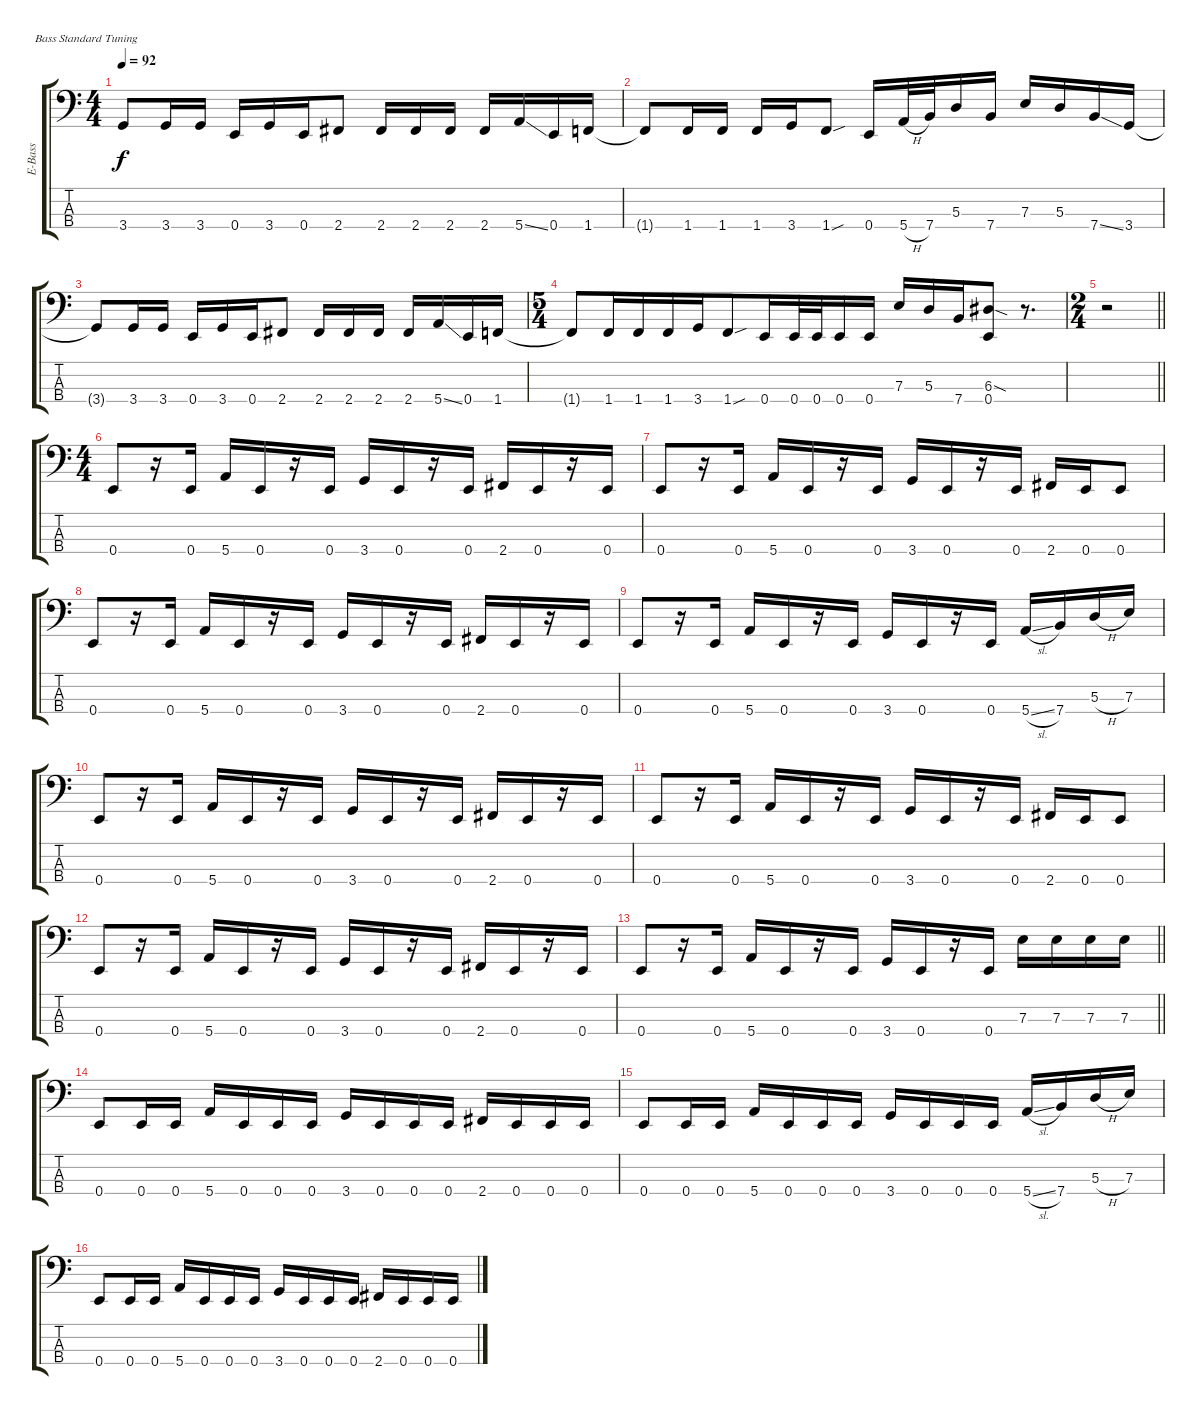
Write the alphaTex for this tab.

\track ("Bass" "E-Bass") {instrument electricbassfinger}
\staff {score tabs}
\tuning (G2 D2 A1 E1)
\ts (4 4)
\tempo 92
\clef f4
\ks c
3.4{t}.8{dy f} 3.4.16 3.4.16 0.4.16 3.4.16 0.4.16 2.4.8 2.4.16 2.4.16 2.4.16 2.4.16 5.4{ss}.16 0.4.16 1.4.16 |
1.4{t}.8 1.4.16 1.4.16 1.4.16 3.4.16 1.4{sou}.8 0.4.16 5.4{h}.32 7.4.32 5.3.16 7.4.16 7.3.16 5.3.16 7.4{ss}.16 3.4.16 |
3.4{t}.8 3.4.16 3.4.16 0.4.16 3.4.16 0.4.16 2.4.8 2.4.16 2.4.16 2.4.16 2.4.16 5.4{ss}.16 0.4.16 1.4.16 |
\ts (5 4)
\beaming (8 6 4)
1.4{t}.8 1.4.16 1.4.16 1.4.16 3.4.16 1.4{sou}.8 0.4.16 0.4.32 0.4.32 0.4.16 0.4.16 7.3.16 5.3.16 7.4.16 (6.3{sod} 0.4).8 r.8{d} |
\ts (2 4)
\beaming (8 2 2)
\barLineRight lightlight
r.2 |
\ts (4 4)
\beaming (8 2 2 2 2)
0.4.8 r.16 0.4.16 5.4.16 0.4.16 r.16 0.4.16 3.4.16 0.4.16 r.16 0.4.16 2.4.16 0.4.16 r.16 0.4.16 |
0.4.8 r.16 0.4.16 5.4.16 0.4.16 r.16 0.4.16 3.4.16 0.4.16 r.16 0.4.16 2.4.16 0.4.16 0.4.8 |
0.4.8 r.16 0.4.16 5.4.16 0.4.16 r.16 0.4.16 3.4.16 0.4.16 r.16 0.4.16 2.4.16 0.4.16 r.16 0.4.16 |
0.4.8 r.16 0.4.16 5.4.16 0.4.16 r.16 0.4.16 3.4.16 0.4.16 r.16 0.4.16 5.4{sl}.16 7.4.16 5.3{h}.16 7.3.16 |
0.4.8 r.16 0.4.16 5.4.16 0.4.16 r.16 0.4.16 3.4.16 0.4.16 r.16 0.4.16 2.4.16 0.4.16 r.16 0.4.16 |
0.4.8 r.16 0.4.16 5.4.16 0.4.16 r.16 0.4.16 3.4.16 0.4.16 r.16 0.4.16 2.4.16 0.4.16 0.4.8 |
0.4.8 r.16 0.4.16 5.4.16 0.4.16 r.16 0.4.16 3.4.16 0.4.16 r.16 0.4.16 2.4.16 0.4.16 r.16 0.4.16 |
\barLineRight lightlight
0.4.8 r.16 0.4.16 5.4.16 0.4.16 r.16 0.4.16 3.4.16 0.4.16 r.16 0.4.16 7.3.16 7.3.16 7.3.16 7.3.16 |
0.4.8 0.4.16 0.4.16 5.4.16 0.4.16 0.4.16 0.4.16 3.4.16 0.4.16 0.4.16 0.4.16 2.4.16 0.4.16 0.4.16 0.4.16 |
0.4.8 0.4.16 0.4.16 5.4.16 0.4.16 0.4.16 0.4.16 3.4.16 0.4.16 0.4.16 0.4.16 5.4{sl}.16 7.4.16 5.3{h}.16 7.3.16 |
0.4.8 0.4.16 0.4.16 5.4.16 0.4.16 0.4.16 0.4.16 3.4.16 0.4.16 0.4.16 0.4.16 2.4.16 0.4.16 0.4.16 0.4.16
